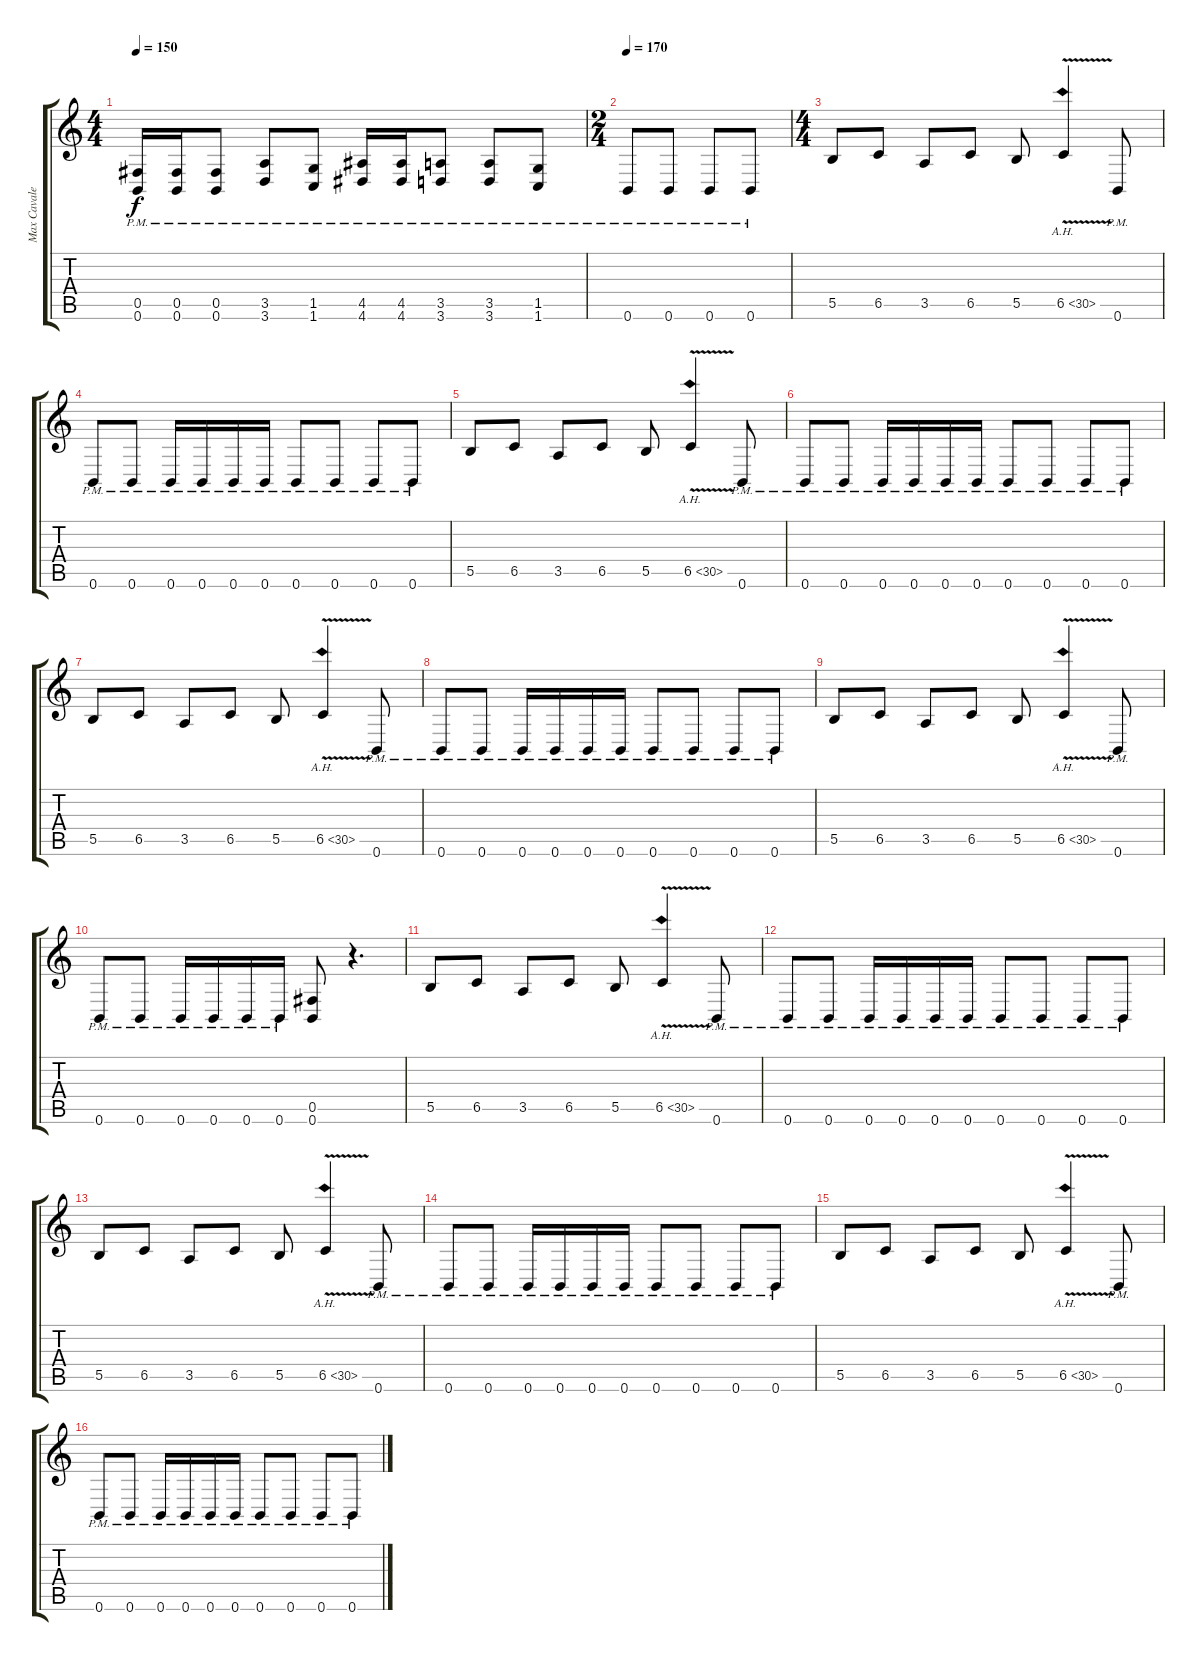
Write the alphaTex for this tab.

\track ("Max Cavalera" "Max Cavale") {instrument distortionguitar}
\staff {score tabs}
\tuning (Db4 Ab3 E3 B2 Gb2 B1) {hide}
\ts (4 4)
\tempo 150
\clef g2
\ks c
(0.5{pm} 0.6{pm}).16{dy f} (0.5{pm} 0.6{pm}).16 (0.5{pm} 0.6{pm}).8 (3.5{pm} 3.6{pm}).8 (1.5{pm} 1.6{pm}).8 (4.5{pm} 4.6{pm}).16 (4.5{pm} 4.6{pm}).16 (3.5{pm} 3.6{pm}).8 (3.5{pm} 3.6{pm}).8 (1.5{pm} 1.6{pm}).8 |
\ts (2 4)
\tempo 170
0.6{pm}.8 0.6{pm}.8 0.6{pm}.8 0.6{pm}.8 |
\ts (4 4)
5.5.8 6.5.8 3.5.8 6.5.8 5.5.8 6.5{ah 24 v}.4 0.6{pm}.8 |
0.6{pm}.8 0.6{pm}.8 0.6{pm}.16 0.6{pm}.16 0.6{pm}.16 0.6{pm}.16 0.6{pm}.8 0.6{pm}.8 0.6{pm}.8 0.6{pm}.8 |
5.5.8 6.5.8 3.5.8 6.5.8 5.5.8 6.5{ah 24 v}.4 0.6{pm}.8 |
0.6{pm}.8 0.6{pm}.8 0.6{pm}.16 0.6{pm}.16 0.6{pm}.16 0.6{pm}.16 0.6{pm}.8 0.6{pm}.8 0.6{pm}.8 0.6{pm}.8 |
5.5.8 6.5.8 3.5.8 6.5.8 5.5.8 6.5{ah 24 v}.4 0.6{pm}.8 |
0.6{pm}.8 0.6{pm}.8 0.6{pm}.16 0.6{pm}.16 0.6{pm}.16 0.6{pm}.16 0.6{pm}.8 0.6{pm}.8 0.6{pm}.8 0.6{pm}.8 |
5.5.8 6.5.8 3.5.8 6.5.8 5.5.8 6.5{ah 24 v}.4 0.6{pm}.8 |
0.6{pm}.8 0.6{pm}.8 0.6{pm}.16 0.6{pm}.16 0.6{pm}.16 0.6{pm}.16 (0.5 0.6).8 r.4{d} |
5.5.8 6.5.8 3.5.8 6.5.8 5.5.8 6.5{ah 24 v}.4 0.6{pm}.8 |
0.6{pm}.8 0.6{pm}.8 0.6{pm}.16 0.6{pm}.16 0.6{pm}.16 0.6{pm}.16 0.6{pm}.8 0.6{pm}.8 0.6{pm}.8 0.6{pm}.8 |
5.5.8 6.5.8 3.5.8 6.5.8 5.5.8 6.5{ah 24 v}.4 0.6{pm}.8 |
0.6{pm}.8 0.6{pm}.8 0.6{pm}.16 0.6{pm}.16 0.6{pm}.16 0.6{pm}.16 0.6{pm}.8 0.6{pm}.8 0.6{pm}.8 0.6{pm}.8 |
5.5.8 6.5.8 3.5.8 6.5.8 5.5.8 6.5{ah 24 v}.4 0.6{pm}.8 |
0.6{pm}.8 0.6{pm}.8 0.6{pm}.16 0.6{pm}.16 0.6{pm}.16 0.6{pm}.16 0.6{pm}.8 0.6{pm}.8 0.6{pm}.8 0.6{pm}.8
